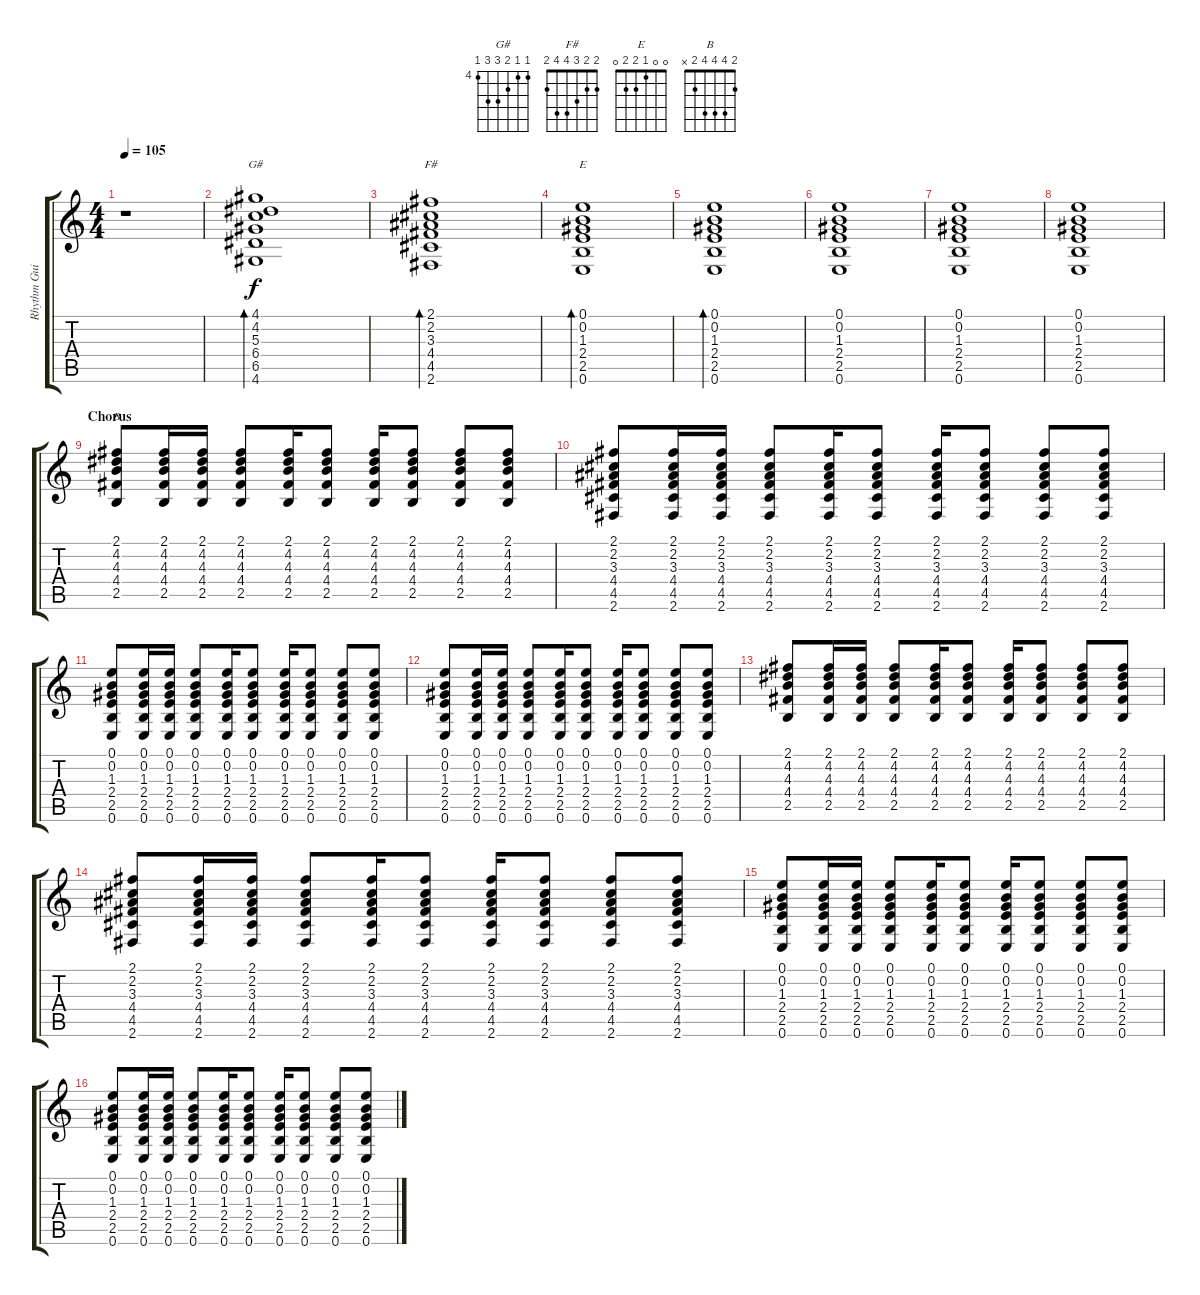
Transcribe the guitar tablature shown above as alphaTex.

\track ("Rhythm Guitar" "Rhythm Gui") {instrument acousticguitarsteel}
\staff {score tabs}
\tuning (E4 B3 G3 D3 A2 E2) {hide}
\chord ("G#" 4 4 5 6 6 4) {firstfret 4}
\chord ("F#" 2 2 3 4 4 2)
\chord ("E" 0 0 1 2 2 0)
\chord ("B" 2 4 4 4 2 x)
\ts (4 4)
\tempo 105
\clef g2
\ks c
r.1{dy f} |
(4.1 4.2 5.3 6.4 6.5 4.6).1{bd 60 ch "G#"} |
(2.1 2.2 3.3 4.4 4.5 2.6).1{bd 60 ch "F#"} |
(0.1 0.2 1.3 2.4 2.5 0.6).1{bd 60 ch "E"} |
(0.1 0.2 1.3 2.4 2.5 0.6).1{bd 60} |
(0.1 0.2 1.3 2.4 2.5 0.6).1 |
(0.1 0.2 1.3 2.4 2.5 0.6).1 |
(0.1 0.2 1.3 2.4 2.5 0.6).1 |
\section ("" "Chorus")
(2.1 4.2 4.3 4.4 2.5).8{ch "B" volume 11} (2.1 4.2 4.3 4.4 2.5).16 (2.1 4.2 4.3 4.4 2.5).16 (2.1 4.2 4.3 4.4 2.5).8 (2.1 4.2 4.3 4.4 2.5).16 (2.1 4.2 4.3 4.4 2.5).8 (2.1 4.2 4.3 4.4 2.5).16 (2.1 4.2 4.3 4.4 2.5).8 (2.1 4.2 4.3 4.4 2.5).8 (2.1 4.2 4.3 4.4 2.5).8 |
(2.1 2.2 3.3 4.4 4.5 2.6).8 (2.1 2.2 3.3 4.4 4.5 2.6).16 (2.1 2.2 3.3 4.4 4.5 2.6).16 (2.1 2.2 3.3 4.4 4.5 2.6).8 (2.1 2.2 3.3 4.4 4.5 2.6).16 (2.1 2.2 3.3 4.4 4.5 2.6).8 (2.1 2.2 3.3 4.4 4.5 2.6).16 (2.1 2.2 3.3 4.4 4.5 2.6).8 (2.1 2.2 3.3 4.4 4.5 2.6).8 (2.1 2.2 3.3 4.4 4.5 2.6).8 |
(0.1 0.2 1.3 2.4 2.5 0.6).8 (0.1 0.2 1.3 2.4 2.5 0.6).16 (0.1 0.2 1.3 2.4 2.5 0.6).16 (0.1 0.2 1.3 2.4 2.5 0.6).8 (0.1 0.2 1.3 2.4 2.5 0.6).16 (0.1 0.2 1.3 2.4 2.5 0.6).8 (0.1 0.2 1.3 2.4 2.5 0.6).16 (0.1 0.2 1.3 2.4 2.5 0.6).8 (0.1 0.2 1.3 2.4 2.5 0.6).8 (0.1 0.2 1.3 2.4 2.5 0.6).8 |
(0.1 0.2 1.3 2.4 2.5 0.6).8 (0.1 0.2 1.3 2.4 2.5 0.6).16 (0.1 0.2 1.3 2.4 2.5 0.6).16 (0.1 0.2 1.3 2.4 2.5 0.6).8 (0.1 0.2 1.3 2.4 2.5 0.6).16 (0.1 0.2 1.3 2.4 2.5 0.6).8 (0.1 0.2 1.3 2.4 2.5 0.6).16 (0.1 0.2 1.3 2.4 2.5 0.6).8 (0.1 0.2 1.3 2.4 2.5 0.6).8 (0.1 0.2 1.3 2.4 2.5 0.6).8 |
(2.1 4.2 4.3 4.4 2.5).8 (2.1 4.2 4.3 4.4 2.5).16 (2.1 4.2 4.3 4.4 2.5).16 (2.1 4.2 4.3 4.4 2.5).8 (2.1 4.2 4.3 4.4 2.5).16 (2.1 4.2 4.3 4.4 2.5).8 (2.1 4.2 4.3 4.4 2.5).16 (2.1 4.2 4.3 4.4 2.5).8 (2.1 4.2 4.3 4.4 2.5).8 (2.1 4.2 4.3 4.4 2.5).8 |
(2.1 2.2 3.3 4.4 4.5 2.6).8 (2.1 2.2 3.3 4.4 4.5 2.6).16 (2.1 2.2 3.3 4.4 4.5 2.6).16 (2.1 2.2 3.3 4.4 4.5 2.6).8 (2.1 2.2 3.3 4.4 4.5 2.6).16 (2.1 2.2 3.3 4.4 4.5 2.6).8 (2.1 2.2 3.3 4.4 4.5 2.6).16 (2.1 2.2 3.3 4.4 4.5 2.6).8 (2.1 2.2 3.3 4.4 4.5 2.6).8 (2.1 2.2 3.3 4.4 4.5 2.6).8 |
(0.1 0.2 1.3 2.4 2.5 0.6).8 (0.1 0.2 1.3 2.4 2.5 0.6).16 (0.1 0.2 1.3 2.4 2.5 0.6).16 (0.1 0.2 1.3 2.4 2.5 0.6).8 (0.1 0.2 1.3 2.4 2.5 0.6).16 (0.1 0.2 1.3 2.4 2.5 0.6).8 (0.1 0.2 1.3 2.4 2.5 0.6).16 (0.1 0.2 1.3 2.4 2.5 0.6).8 (0.1 0.2 1.3 2.4 2.5 0.6).8 (0.1 0.2 1.3 2.4 2.5 0.6).8 |
(0.1 0.2 1.3 2.4 2.5 0.6).8 (0.1 0.2 1.3 2.4 2.5 0.6).16 (0.1 0.2 1.3 2.4 2.5 0.6).16 (0.1 0.2 1.3 2.4 2.5 0.6).8 (0.1 0.2 1.3 2.4 2.5 0.6).16 (0.1 0.2 1.3 2.4 2.5 0.6).8 (0.1 0.2 1.3 2.4 2.5 0.6).16 (0.1 0.2 1.3 2.4 2.5 0.6).8 (0.1 0.2 1.3 2.4 2.5 0.6).8 (0.1 0.2 1.3 2.4 2.5 0.6).8
